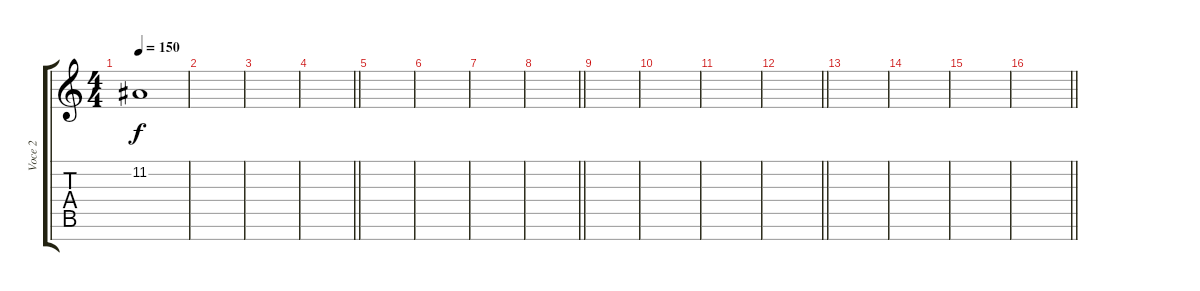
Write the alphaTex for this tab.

\track ("Voce 2" "Voce 2") {instrument lead1square}
\staff {score tabs}
\tuning (E4 B3 G3 D3 A2 E2 B1) {hide}
\ts (4 4)
\tempo 150
\clef g2
\ks c
11.2{t}.1{dy f} |
|
|
\barLineRight lightlight
|
|
|
|
\barLineRight lightlight
|
|
|
|
\barLineRight lightlight
|
|
|
|
\barLineRight lightlight
